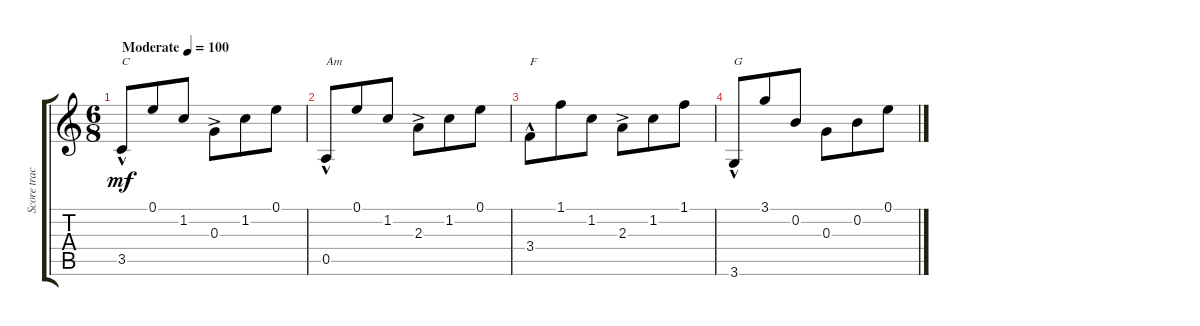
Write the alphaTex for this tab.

\track ("Score track 1" "Score trac") {instrument acousticguitarsteel}
\staff {score tabs}
\tuning (E4 B3 G3 D3 A2 E2) {hide}
\ts (6 8)
\tempo (100 "Moderate")
\clef g2
\ks c
3.5{hac}.8{txt "C" dy mf instrument acousticguitarsteel} 0.1.8 1.2.8 0.3{ac}.8 1.2.8 0.1.8 |
0.5{hac}.8{txt "Am"} 0.1.8 1.2.8 2.3{ac}.8 1.2.8 0.1.8 |
3.4{hac}.8{txt "F"} 1.1.8 1.2.8 2.3{ac}.8 1.2.8 1.1.8 |
3.6{hac}.8{txt "G"} 3.1.8 0.2.8 0.3.8 0.2.8 0.1.8
